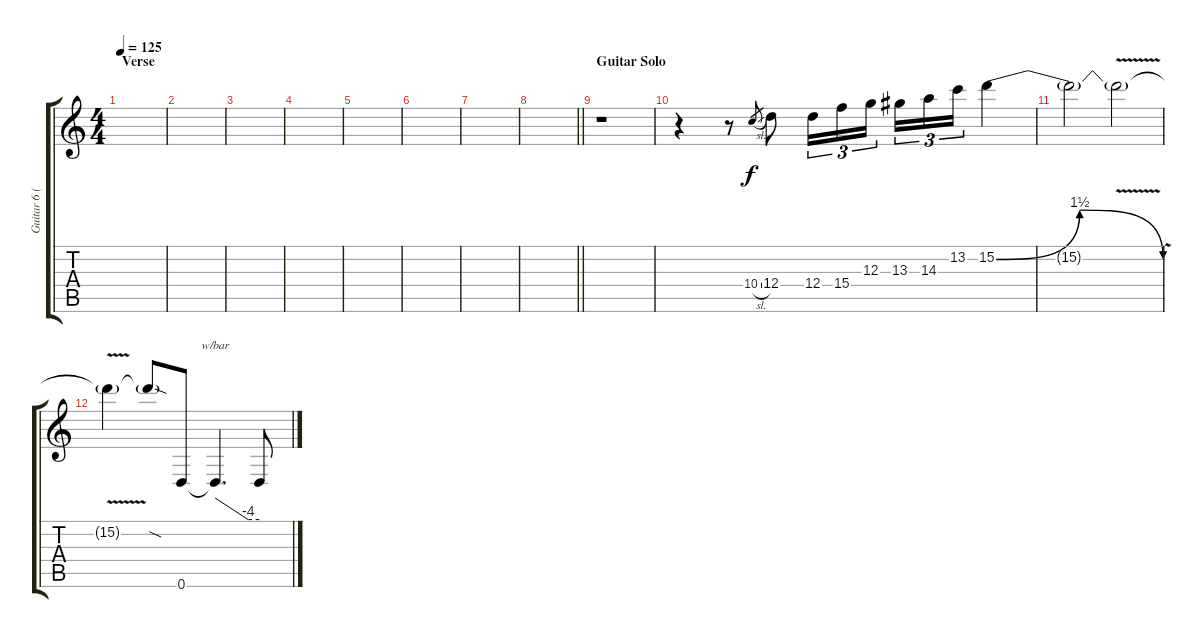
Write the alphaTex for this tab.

\track ("Guitar 6 (elec.)" "Guitar 6 (") {solo instrument distortionguitar}
\staff {score tabs}
\tuning (E4 B3 G3 D3 A2 D2) {hide}
\ts (4 4)
\section ("" "Verse")
\tempo 125
\clef g2
\ks c
|
|
|
|
|
|
|
\barLineRight lightlight
|
\section ("" "Guitar Solo")
r.1 |
r.4 r.8 10.4{sl}.8{gr} 12.4.8{dy f} 12.4.16{tu (3 2)} 15.4.16{tu (3 2)} 12.3.16{tu (3 2) beam splitsecondary} 13.3.16{tu (3 2)} 14.3.16{tu (3 2)} 13.2.16{tu (3 2)} 15.2{be (bendrelease 0 0 25 6 45 6 60 0)}.4 |
15.2{t}.2 15.2{v t}.2 |
15.2{t}.4 15.2{sod t}.8 0.6.8 0.6{t}.4{d tbe (custom default 0 0 45 -16 60 -16)} 0.6{t}.8
